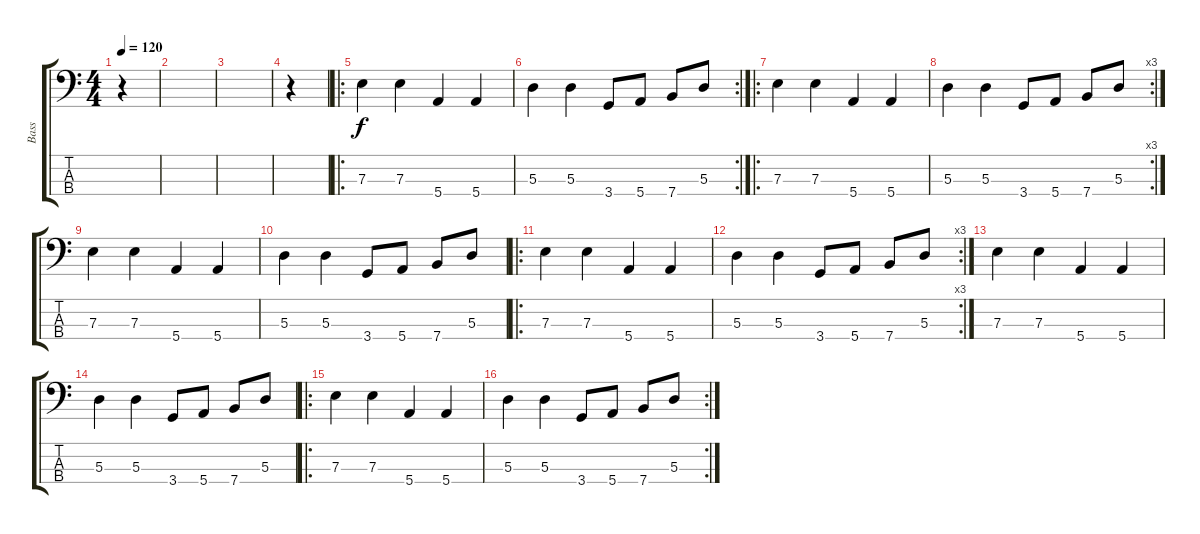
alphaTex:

\track ("Bass" "Bass") {instrument electricbassfinger}
\staff {score tabs}
\tuning (G2 D2 A1 E1) {hide}
\ts (4 4)
\tempo 120
\clef f4
\ks c
r.4{dy f instrument electricbassfinger} |
|
|
r.4 |
\ro
7.3.4 7.3.4 5.4.4 5.4.4 |
\rc 2
5.3.4 5.3.4 3.4.8 5.4.8 7.4.8 5.3.8 |
\ro
7.3.4 7.3.4 5.4.4 5.4.4 |
\rc 3
5.3.4 5.3.4 3.4.8 5.4.8 7.4.8 5.3.8 |
7.3.4 7.3.4 5.4.4 5.4.4 |
5.3.4 5.3.4 3.4.8 5.4.8 7.4.8 5.3.8 |
\ro
7.3.4 7.3.4 5.4.4 5.4.4 |
\rc 3
5.3.4 5.3.4 3.4.8 5.4.8 7.4.8 5.3.8 |
7.3.4 7.3.4 5.4.4 5.4.4 |
5.3.4 5.3.4 3.4.8 5.4.8 7.4.8 5.3.8 |
\ro
7.3.4 7.3.4 5.4.4 5.4.4 |
\rc 2
5.3.4 5.3.4 3.4.8 5.4.8 7.4.8 5.3.8
